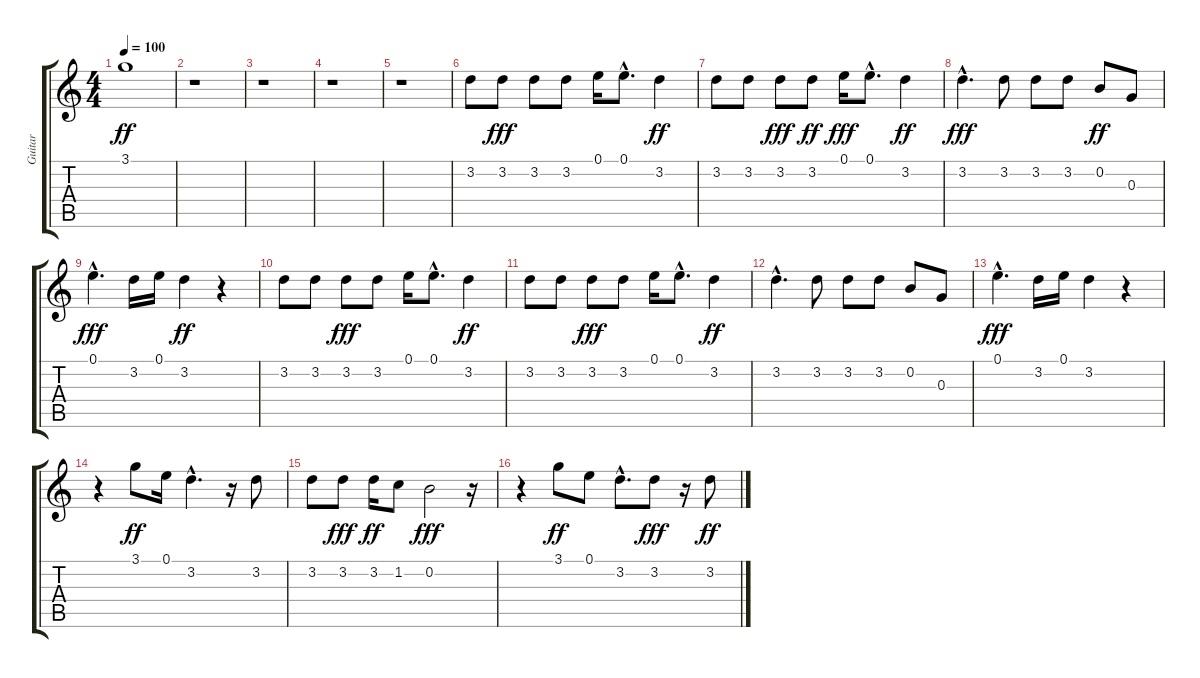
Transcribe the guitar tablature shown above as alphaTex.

\track ("Guitar" "Guitar") {instrument acousticguitarnylon}
\staff {score tabs}
\tuning (E4 B3 G3 D3 A2 E2) {hide}
\ts (4 4)
\tempo 100
\clef g2
\ks c
3.1.1{dy ff} |
r.1 |
r.1 |
r.1 |
r.1 |
3.2.8 3.2.8{dy fff} 3.2.8 3.2.8 0.1.16 0.1{hac}.8{d} 3.2.4{dy ff} |
3.2.8 3.2.8 3.2.8{dy fff} 3.2.8{dy ff} 0.1.16{dy fff} 0.1{hac}.8{d} 3.2.4{dy ff} |
3.2{hac}.4{d dy fff} 3.2.8 3.2.8 3.2.8 0.2.8{dy ff} 0.3.8 |
0.1{hac}.4{d dy fff} 3.2.16 0.1.16 3.2.4{dy ff} r.4 |
3.2.8 3.2.8 3.2.8{dy fff} 3.2.8 0.1.16 0.1{hac}.8{d} 3.2.4{dy ff} |
3.2.8 3.2.8 3.2.8{dy fff} 3.2.8 0.1.16 0.1{hac}.8{d} 3.2.4{dy ff} |
3.2{hac}.4{d} 3.2.8 3.2.8 3.2.8 0.2.8 0.3.8 |
0.1{hac}.4{d dy fff} 3.2.16 0.1.16 3.2.4 r.4 |
r.4 3.1.8{dy ff} 0.1.16 3.2{hac}.4{d} r.16 3.2.8 |
3.2.8 3.2.8{dy fff} 3.2.16{dy ff} 1.2.8 0.2.2{dy fff} r.16 |
r.4 3.1.8{dy ff} 0.1.8 3.2{hac}.8{d} 3.2.8{dy fff} r.16 3.2.8{dy ff}
